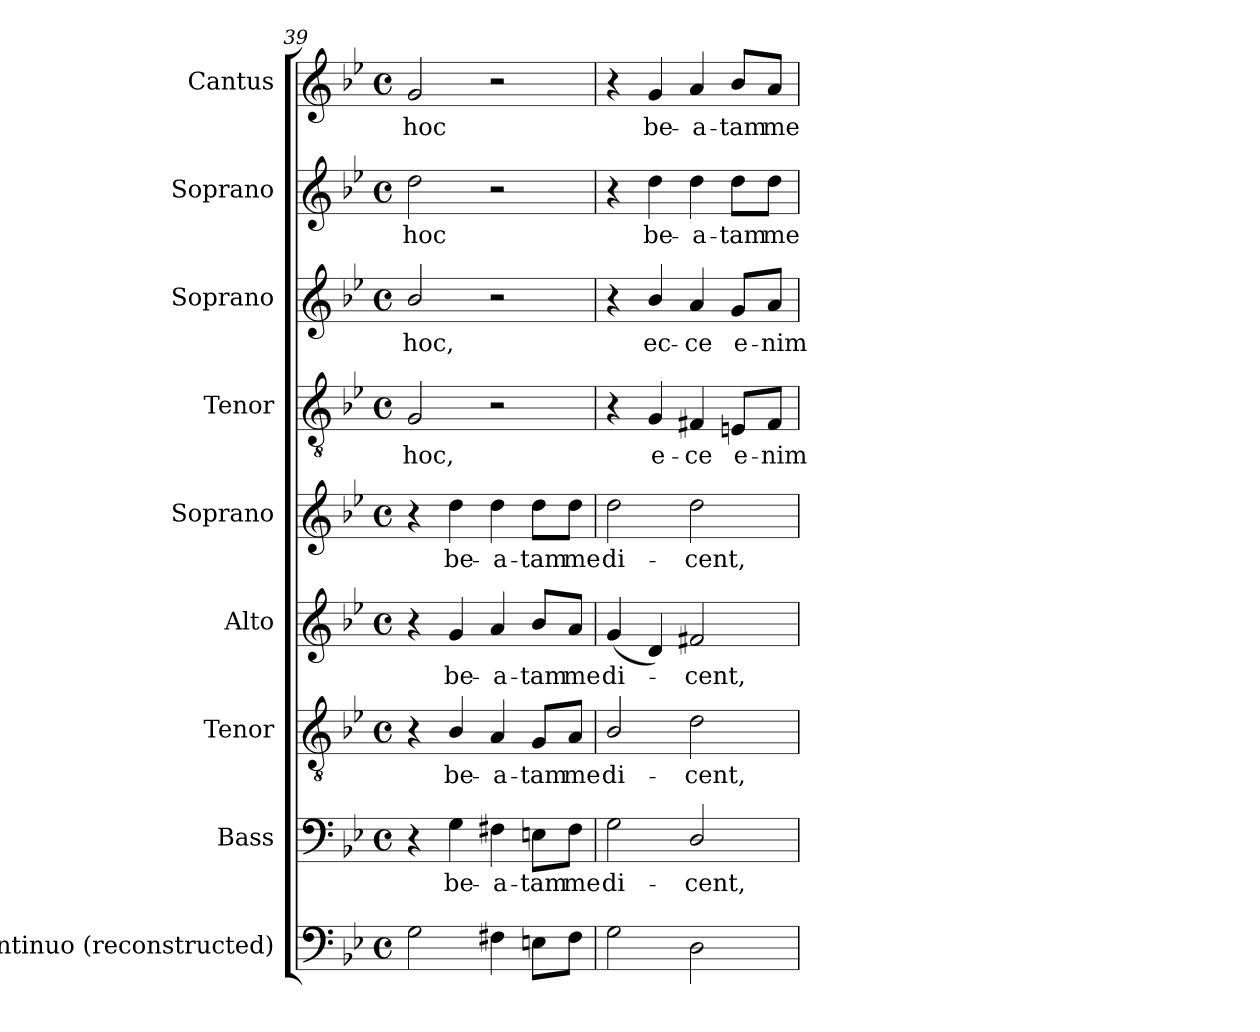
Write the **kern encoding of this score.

**kern	**kern	**text	**kern	**text	**kern	**text	**kern	**text	**kern	**text	**kern	**text	**kern	**text	**kern	**text
*part9	*part8	*part8	*part7	*part7	*part6	*part6	*part5	*part5	*part4	*part4	*part3	*part3	*part2	*part2	*part1	*part1
*staff9	*staff8	*staff8	*staff7	*staff7	*staff6	*staff6	*staff5	*staff5	*staff4	*staff4	*staff3	*staff3	*staff2	*staff2	*staff1	*staff1
*I"Continuo (reconstructed)	*I"Bass	*	*I"Tenor	*	*I"Alto	*	*I"Soprano	*	*I"Tenor	*	*I"Soprano	*	*I"Soprano	*	*I"Cantus	*
*I'Cont.	*I'B.	*	*I'T.	*	*I'A.	*	*I'S.	*	*I'T.	*	*I'S.	*	*I'S.	*	*I'S.	*
*clefF4	*clefF4	*	*clefGv2	*	*clefG2	*	*clefG2	*	*clefGv2	*	*clefG2	*	*clefG2	*	*clefG2	*
*	*	*	*ITrd7c12	*	*	*	*	*	*ITrd7c12	*	*	*	*	*	*	*
*k[b-e-]	*k[b-e-]	*	*k[b-e-]	*	*k[b-e-]	*	*k[b-e-]	*	*k[b-e-]	*	*k[b-e-]	*	*k[b-e-]	*	*k[b-e-]	*
*g:	*g:	*	*g:	*	*g:	*	*g:	*	*g:	*	*g:	*	*g:	*	*g:	*
*M4/4	*M4/4	*	*M4/4	*	*M4/4	*	*M4/4	*	*M4/4	*	*M4/4	*	*M4/4	*	*M4/4	*
*met(c)	*met(c)	*	*met(c)	*	*met(c)	*	*met(c)	*	*met(c)	*	*met(c)	*	*met(c)	*	*met(c)	*
=39	=39	=39	=39	=39	=39	=39	=39	=39	=39	=39	=39	=39	=39	=39	=39	=39
!	!	!	!	!	!	!	!	!	!	!LO:LY:b:color=#000000	!	!	!	!	!	!
!	!	!	!	!	!	!	!	!	!	!	!	!LO:LY:b:color=#000000	!	!	!	!
!	!	!	!	!	!	!	!	!	!	!	!	!	!	!LO:LY:b:color=#000000	!	!
!	!	!	!	!	!	!	!	!	!	!	!	!	!	!	!	!LO:LY:b:color=#000000
2Gi\	4r	.	4r	.	4r	.	4r	.	2GGi/	hoc,	2b-i/	hoc,	2ddi\	hoc	2gi/	hoc
!	!	!LO:LY:b:color=#000000	!	!	!	!	!	!	!	!	!	!	!	!	!	!
!	!	!	!	!LO:LY:b:color=#000000	!	!	!	!	!	!	!	!	!	!	!	!
!	!	!	!	!	!	!LO:LY:b:color=#000000	!	!	!	!	!	!	!	!	!	!
!	!	!	!	!	!	!	!	!LO:LY:b:color=#000000	!	!	!	!	!	!	!	!
.	4Gi\	be-	4BB-i/	be-	4gi/	be-	4ddi\	be-	.	.	.	.	.	.	.	.
!	!	!LO:LY:b:color=#000000	!	!	!	!	!	!	!	!	!	!	!	!	!	!
!	!	!	!	!LO:LY:b:color=#000000	!	!	!	!	!	!	!	!	!	!	!	!
!	!	!	!	!	!	!LO:LY:b:color=#000000	!	!	!	!	!	!	!	!	!	!
!	!	!	!	!	!	!	!	!LO:LY:b:color=#000000	!	!	!	!	!	!	!	!
4F#Xi\	4F#Xi\	-a-	4AAi/	-a-	4ai/	-a-	4ddi\	-a-	2r	.	2r	.	2r	.	2r	.
!	!	!LO:LY:b:color=#000000	!	!	!	!	!	!	!	!	!	!	!	!	!	!
!	!	!	!	!LO:LY:b:color=#000000	!	!	!	!	!	!	!	!	!	!	!	!
!	!	!	!	!	!	!LO:LY:b:color=#000000	!	!	!	!	!	!	!	!	!	!
!	!	!	!	!	!	!	!	!LO:LY:b:color=#000000	!	!	!	!	!	!	!	!
8Eni\L	8Eni\L	-tam	8GGi/L	-tam	8b-i/L	-tam	8ddi\L	-tam	.	.	.	.	.	.	.	.
!	!	!LO:LY:b:color=#000000	!	!	!	!	!	!	!	!	!	!	!	!	!	!
!	!	!	!	!LO:LY:b:color=#000000	!	!	!	!	!	!	!	!	!	!	!	!
!	!	!	!	!	!	!LO:LY:b:color=#000000	!	!	!	!	!	!	!	!	!	!
!	!	!	!	!	!	!	!	!LO:LY:b:color=#000000	!	!	!	!	!	!	!	!
8F#i\J	8F#i\J	me	8AAi/J	me	8ai/J	me	8ddi\J	me	.	.	.	.	.	.	.	.
=40	=40	=40	=40	=40	=40	=40	=40	=40	=40	=40	=40	=40	=40	=40	=40	=40
!	!	!LO:LY:b:color=#000000	!	!	!	!	!	!	!	!	!	!	!	!	!	!
!	!	!	!	!LO:LY:b:color=#000000	!	!	!	!	!	!	!	!	!	!	!	!
!	!	!	!	!	!	!LO:LY:b:color=#000000	!	!	!	!	!	!	!	!	!	!
!	!	!	!	!	!	!	!	!LO:LY:b:color=#000000	!	!	!	!	!	!	!	!
2Gi\	2Gi\	di-	2BB-i/	di-	(4gi/	di-	2ddi\	di-	4r	.	4r	.	4r	.	4r	.
!	!	!	!	!	!	!	!	!	!	!LO:LY:b:color=#000000	!	!	!	!	!	!
!	!	!	!	!	!	!	!	!	!	!	!	!LO:LY:b:color=#000000	!	!	!	!
!	!	!	!	!	!	!	!	!	!	!	!	!	!	!LO:LY:b:color=#000000	!	!
!	!	!	!	!	!	!	!	!	!	!	!	!	!	!	!	!LO:LY:b:color=#000000
.	.	.	.	.	4di/)	.	.	.	4GGi/	e-	4b-i/	ec-	4ddi\	be-	4gi/	be-
!	!	!LO:LY:b:color=#000000	!	!	!	!	!	!	!	!	!	!	!	!	!	!
!	!	!	!	!LO:LY:b:color=#000000	!	!	!	!	!	!	!	!	!	!	!	!
!	!	!	!	!	!	!LO:LY:b:color=#000000	!	!	!	!	!	!	!	!	!	!
!	!	!	!	!	!	!	!	!LO:LY:b:color=#000000	!	!	!	!	!	!	!	!
!	!	!	!	!	!	!	!	!	!	!LO:LY:b:color=#000000	!	!	!	!	!	!
!	!	!	!	!	!	!	!	!	!	!	!	!LO:LY:b:color=#000000	!	!	!	!
!	!	!	!	!	!	!	!	!	!	!	!	!	!	!LO:LY:b:color=#000000	!	!
!	!	!	!	!	!	!	!	!	!	!	!	!	!	!	!	!LO:LY:b:color=#000000
2Di\	2Di/	-cent,	2Di\	-cent,	2f#Xi/	-cent,	2ddi\	-cent,	4FF#Xi/	-ce	4ai/	-ce	4ddi\	-a-	4ai/	-a-
!	!	!	!	!	!	!	!	!	!	!LO:LY:b:color=#000000	!	!	!	!	!	!
!	!	!	!	!	!	!	!	!	!	!	!	!LO:LY:b:color=#000000	!	!	!	!
!	!	!	!	!	!	!	!	!	!	!	!	!	!	!LO:LY:b:color=#000000	!	!
!	!	!	!	!	!	!	!	!	!	!	!	!	!	!	!	!LO:LY:b:color=#000000
.	.	.	.	.	.	.	.	.	8EEni/L	e-	8gi/L	e-	8ddi\L	-tam	8b-i/L	-tam
!	!	!	!	!	!	!	!	!	!	!LO:LY:b:color=#000000	!	!	!	!	!	!
!	!	!	!	!	!	!	!	!	!	!	!	!LO:LY:b:color=#000000	!	!	!	!
!	!	!	!	!	!	!	!	!	!	!	!	!	!	!LO:LY:b:color=#000000	!	!
!	!	!	!	!	!	!	!	!	!	!	!	!	!	!	!	!LO:LY:b:color=#000000
.	.	.	.	.	.	.	.	.	8FF#i/J	-nim	8ai/J	-nim	8ddi\J	me	8ai/J	me
=	=	=	=	=	=	=	=	=	=	=	=	=	=	=	=	=
*-	*-	*-	*-	*-	*-	*-	*-	*-	*-	*-	*-	*-	*-	*-	*-	*-
